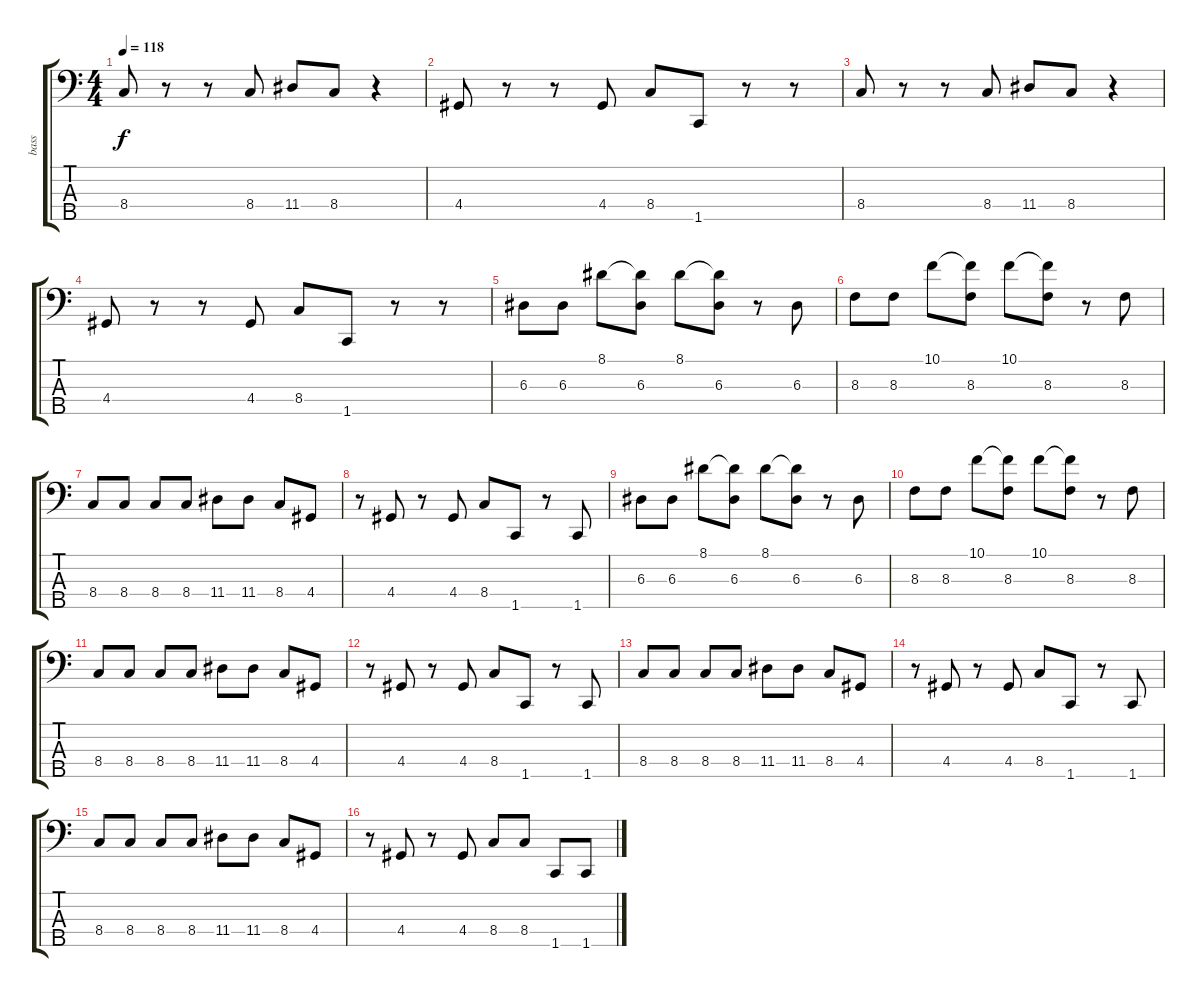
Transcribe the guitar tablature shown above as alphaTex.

\track ("bass" "bass") {instrument electricbassfinger}
\staff {score tabs}
\tuning (G2 D2 A1 E1 B0) {hide}
\ts (4 4)
\tempo 118
\clef f4
\ks c
8.4.8{dy f} r.8 r.8 8.4.8 11.4.8 8.4.8 r.4 |
4.4.8 r.8 r.8 4.4.8 8.4.8 1.5.8 r.8 r.8 |
8.4.8 r.8 r.8 8.4.8 11.4.8 8.4.8 r.4 |
4.4.8 r.8 r.8 4.4.8 8.4.8 1.5.8 r.8 r.8 |
6.3.8 6.3.8 8.1.8 (8.1{t} 6.3).8 8.1.8 (8.1{t} 6.3).8 r.8 6.3.8 |
8.3.8 8.3.8 10.1.8 (10.1{t} 8.3).8 10.1.8 (10.1{t} 8.3).8 r.8 8.3.8 |
8.4.8 8.4.8 8.4.8 8.4.8 11.4.8 11.4.8 8.4.8 4.4.8 |
r.8 4.4.8 r.8 4.4.8 8.4.8 1.5.8 r.8 1.5.8 |
6.3.8 6.3.8 8.1.8 (8.1{t} 6.3).8 8.1.8 (8.1{t} 6.3).8 r.8 6.3.8 |
8.3.8 8.3.8 10.1.8 (10.1{t} 8.3).8 10.1.8 (10.1{t} 8.3).8 r.8 8.3.8 |
8.4.8 8.4.8 8.4.8 8.4.8 11.4.8 11.4.8 8.4.8 4.4.8 |
r.8 4.4.8 r.8 4.4.8 8.4.8 1.5.8 r.8 1.5.8 |
8.4.8 8.4.8 8.4.8 8.4.8 11.4.8 11.4.8 8.4.8 4.4.8 |
r.8 4.4.8 r.8 4.4.8 8.4.8 1.5.8 r.8 1.5.8 |
8.4.8 8.4.8 8.4.8 8.4.8 11.4.8 11.4.8 8.4.8 4.4.8 |
r.8 4.4.8 r.8 4.4.8 8.4.8 8.4.8 1.5.8 1.5.8
